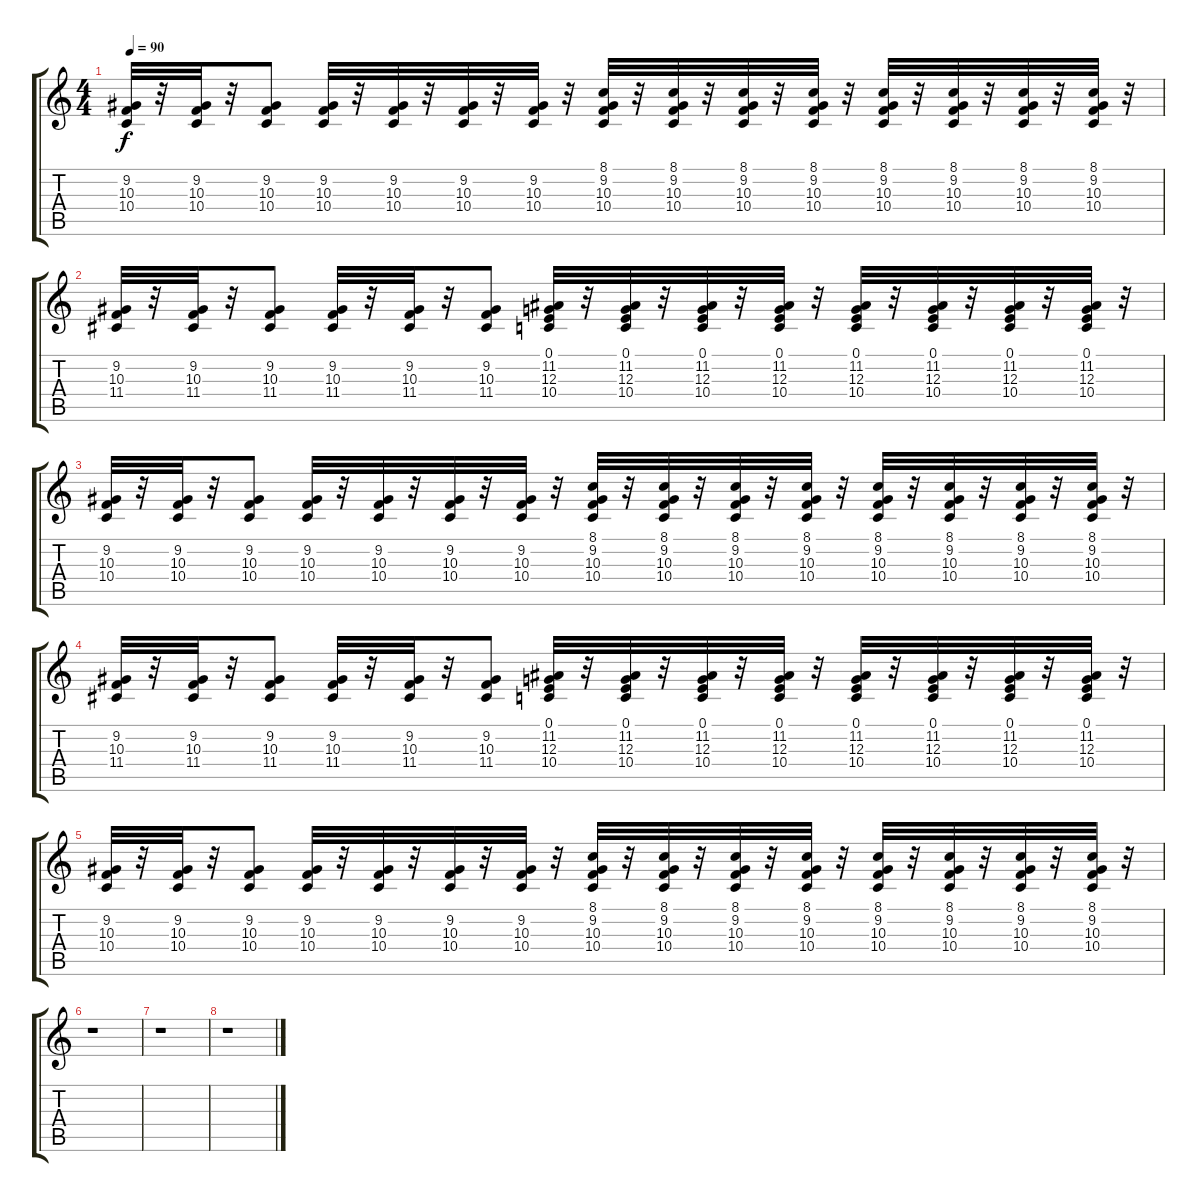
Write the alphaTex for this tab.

\track "" {instrument lead2sawtooth}
\staff {score tabs}
\tuning (E4 B3 G3 D3 A2 E2) {hide}
\ts (4 4)
\tempo 90
\clef g2
\ks c
(9.2 10.3 10.4).32{dy f} r.32 (9.2 10.3 10.4).32 r.32 (9.2 10.3 10.4).8 (9.2 10.3 10.4).32 r.32 (9.2 10.3 10.4).32 r.32 (9.2 10.3 10.4).32 r.32 (9.2 10.3 10.4).32 r.32 (8.1 9.2 10.3 10.4).32 r.32 (8.1 9.2 10.3 10.4).32 r.32 (8.1 9.2 10.3 10.4).32 r.32 (8.1 9.2 10.3 10.4).32 r.32 (8.1 9.2 10.3 10.4).32 r.32 (8.1 9.2 10.3 10.4).32 r.32 (8.1 9.2 10.3 10.4).32 r.32 (8.1 9.2 10.3 10.4).32 r.32 |
(9.2 10.3 11.4).32 r.32 (9.2 10.3 11.4).32 r.32 (9.2 10.3 11.4).8 (9.2 10.3 11.4).32 r.32 (9.2 10.3 11.4).32 r.32 (9.2 10.3 11.4).8 (0.1 11.2 12.3 10.4).32 r.32 (0.1 11.2 12.3 10.4).32 r.32 (0.1 11.2 12.3 10.4).32 r.32 (0.1 11.2 12.3 10.4).32 r.32 (0.1 11.2 12.3 10.4).32 r.32 (0.1 11.2 12.3 10.4).32 r.32 (0.1 11.2 12.3 10.4).32 r.32 (0.1 11.2 12.3 10.4).32 r.32 |
(9.2 10.3 10.4).32 r.32 (9.2 10.3 10.4).32 r.32 (9.2 10.3 10.4).8 (9.2 10.3 10.4).32 r.32 (9.2 10.3 10.4).32 r.32 (9.2 10.3 10.4).32 r.32 (9.2 10.3 10.4).32 r.32 (8.1 9.2 10.3 10.4).32 r.32 (8.1 9.2 10.3 10.4).32 r.32 (8.1 9.2 10.3 10.4).32 r.32 (8.1 9.2 10.3 10.4).32 r.32 (8.1 9.2 10.3 10.4).32 r.32 (8.1 9.2 10.3 10.4).32 r.32 (8.1 9.2 10.3 10.4).32 r.32 (8.1 9.2 10.3 10.4).32 r.32 |
(9.2 10.3 11.4).32 r.32 (9.2 10.3 11.4).32 r.32 (9.2 10.3 11.4).8 (9.2 10.3 11.4).32 r.32 (9.2 10.3 11.4).32 r.32 (9.2 10.3 11.4).8 (0.1 11.2 12.3 10.4).32 r.32 (0.1 11.2 12.3 10.4).32 r.32 (0.1 11.2 12.3 10.4).32 r.32 (0.1 11.2 12.3 10.4).32 r.32 (0.1 11.2 12.3 10.4).32 r.32 (0.1 11.2 12.3 10.4).32 r.32 (0.1 11.2 12.3 10.4).32 r.32 (0.1 11.2 12.3 10.4).32 r.32 |
(9.2 10.3 10.4).32 r.32 (9.2 10.3 10.4).32 r.32 (9.2 10.3 10.4).8 (9.2 10.3 10.4).32 r.32 (9.2 10.3 10.4).32 r.32 (9.2 10.3 10.4).32 r.32 (9.2 10.3 10.4).32 r.32 (8.1 9.2 10.3 10.4).32 r.32 (8.1 9.2 10.3 10.4).32 r.32 (8.1 9.2 10.3 10.4).32 r.32 (8.1 9.2 10.3 10.4).32 r.32 (8.1 9.2 10.3 10.4).32 r.32 (8.1 9.2 10.3 10.4).32 r.32 (8.1 9.2 10.3 10.4).32 r.32 (8.1 9.2 10.3 10.4).32 r.32 |
r.1 |
r.1 |
r.1
